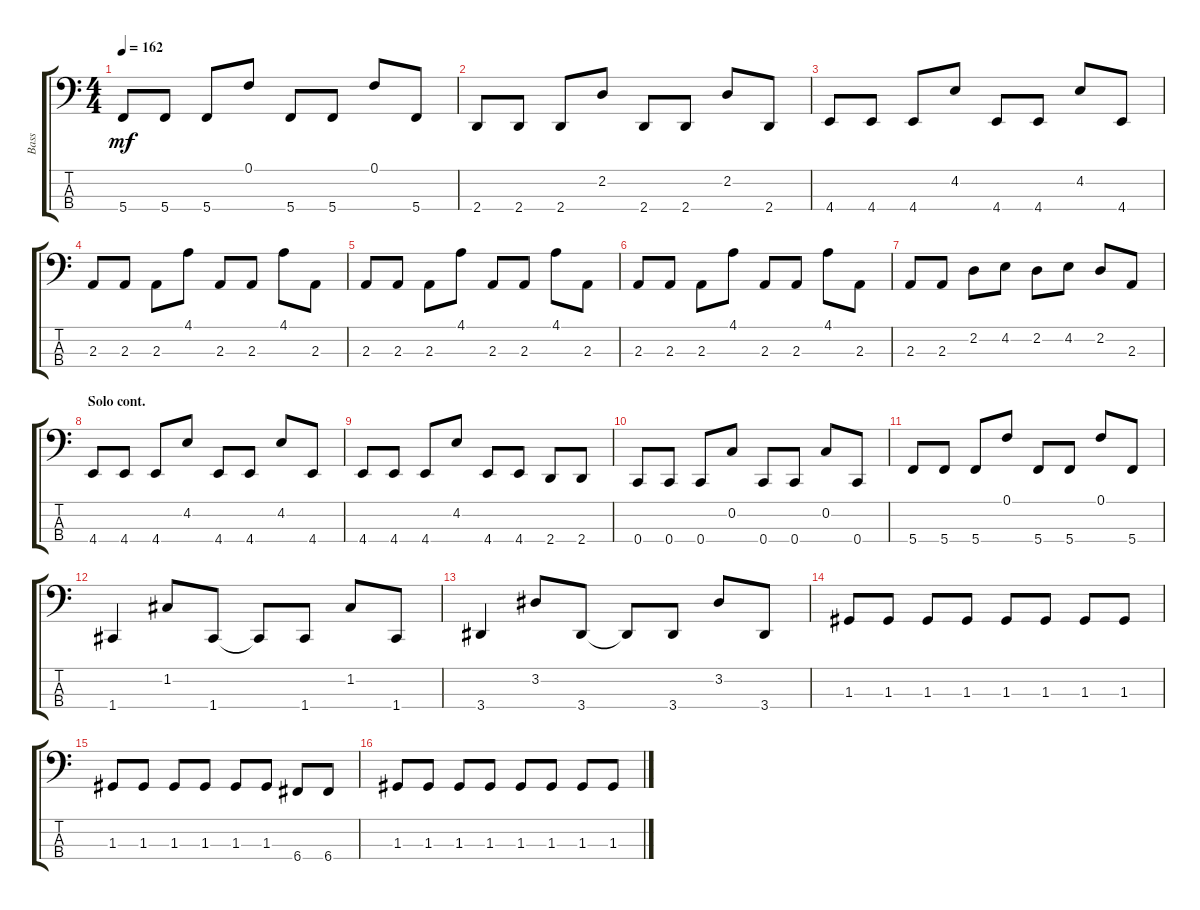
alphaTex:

\track ("Bass" "Bass") {instrument electricbassfinger}
\staff {score tabs}
\tuning (F2 C2 G1 C1) {hide}
\ts (4 4)
\tempo 162
\clef f4
\ks aminor
5.4.8{dy mf} 5.4.8 5.4.8 0.1.8 5.4.8 5.4.8 0.1.8 5.4.8 |
2.4.8 2.4.8 2.4.8 2.2.8 2.4.8 2.4.8 2.2.8 2.4.8 |
4.4.8 4.4.8 4.4.8 4.2.8 4.4.8 4.4.8 4.2.8 4.4.8 |
2.3.8 2.3.8 2.3.8 4.1.8 2.3.8 2.3.8 4.1.8 2.3.8 |
2.3.8 2.3.8 2.3.8 4.1.8 2.3.8 2.3.8 4.1.8 2.3.8 |
2.3.8 2.3.8 2.3.8 4.1.8 2.3.8 2.3.8 4.1.8 2.3.8 |
2.3.8 2.3.8 2.2.8 4.2.8 2.2.8 4.2.8 2.2.8 2.3.8 |
\section ("" "Solo cont.")
4.4.8 4.4.8 4.4.8 4.2.8 4.4.8 4.4.8 4.2.8 4.4.8 |
4.4.8 4.4.8 4.4.8 4.2.8 4.4.8 4.4.8 2.4.8 2.4.8 |
0.4.8 0.4.8 0.4.8 0.2.8 0.4.8 0.4.8 0.2.8 0.4.8 |
5.4.8 5.4.8 5.4.8 0.1.8 5.4.8 5.4.8 0.1.8 5.4.8 |
1.4.4 1.2.8 1.4.8 1.4{t}.8 1.4.8 1.2.8 1.4.8 |
3.4.4 3.2.8 3.4.8 3.4{t}.8 3.4.8 3.2.8 3.4.8 |
1.3.8 1.3.8 1.3.8 1.3.8 1.3.8 1.3.8 1.3.8 1.3.8 |
1.3.8 1.3.8 1.3.8 1.3.8 1.3.8 1.3.8 6.4.8 6.4.8 |
1.3.8 1.3.8 1.3.8 1.3.8 1.3.8 1.3.8 1.3.8 1.3.8
